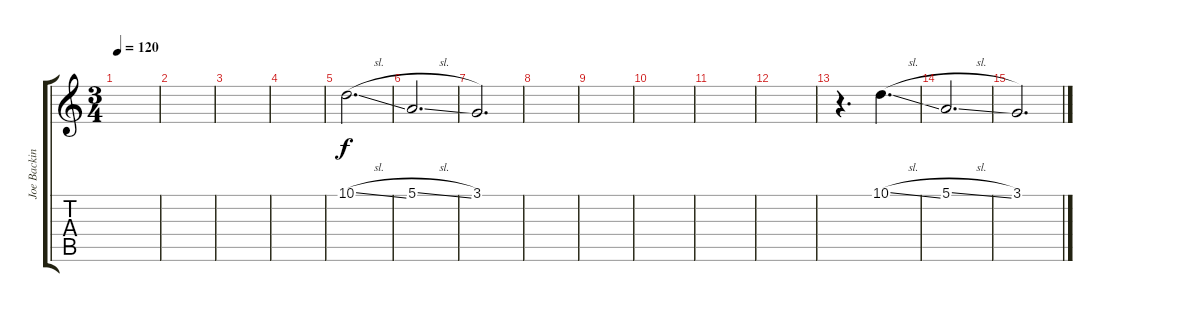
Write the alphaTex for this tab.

\track ("Joe Backing Vocals" "Joe Backin") {instrument synthvoice}
\staff {score tabs}
\tuning (E4 B3 G3 D3 A2 E2) {hide}
\ts (3 4)
\tempo 120
\clef g2
\ks c
|
|
|
|
10.1{sl}.2{d} |
5.1{sl}.2{d} |
3.1.2{d} |
|
|
|
|
|
r.4{d} 10.1{sl}.4{d} |
5.1{sl}.2{d} |
3.1.2{d}
